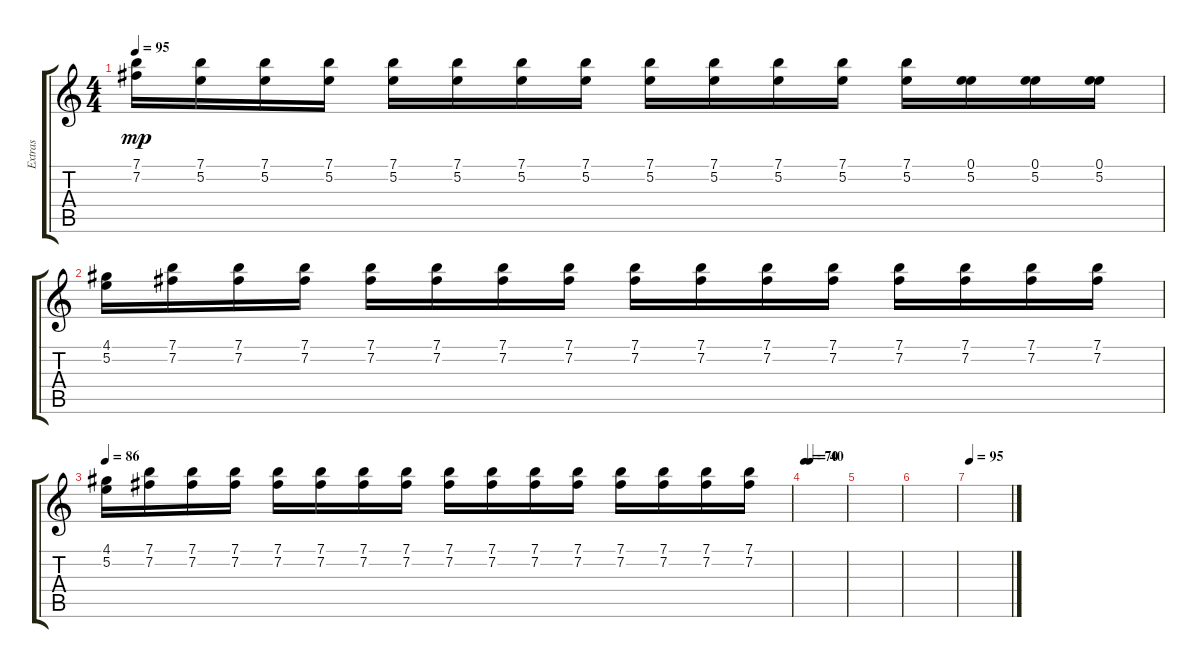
\track ("Extras" "Extras") {instrument distortionguitar}
\staff {score tabs}
\tuning (E4 B3 G3 D3 A2 E2) {hide}
\ts (4 4)
\tempo 95
\clef g2
\ks c
(7.1 7.2).16{dy mp} (7.1 5.2).16 (7.1 5.2).16 (7.1 5.2).16 (7.1 5.2).16 (7.1 5.2).16 (7.1 5.2).16 (7.1 5.2).16 (7.1 5.2).16 (7.1 5.2).16 (7.1 5.2).16 (7.1 5.2).16 (7.1 5.2).16 (0.1 5.2).16 (0.1 5.2).16 (0.1 5.2).16 |
(4.1 5.2).16 (7.1 7.2).16 (7.1 7.2).16 (7.1 7.2).16 (7.1 7.2).16 (7.1 7.2).16 (7.1 7.2).16 (7.1 7.2).16 (7.1 7.2).16 (7.1 7.2).16 (7.1 7.2).16 (7.1 7.2).16 (7.1 7.2).16 (7.1 7.2).16 (7.1 7.2).16 (7.1 7.2).16 |
\tempo 86
(4.1 5.2).16 (7.1 7.2).16 (7.1 7.2).16 (7.1 7.2).16 (7.1 7.2).16 (7.1 7.2).16 (7.1 7.2).16 (7.1 7.2).16 (7.1 7.2).16 (7.1 7.2).16 (7.1 7.2).16 (7.1 7.2).16 (7.1 7.2).16 (7.1 7.2).16 (7.1 7.2).16 (7.1 7.2).16 |
\tempo 70
\tempo (40 0.125)
|
|
|
\tempo 95
